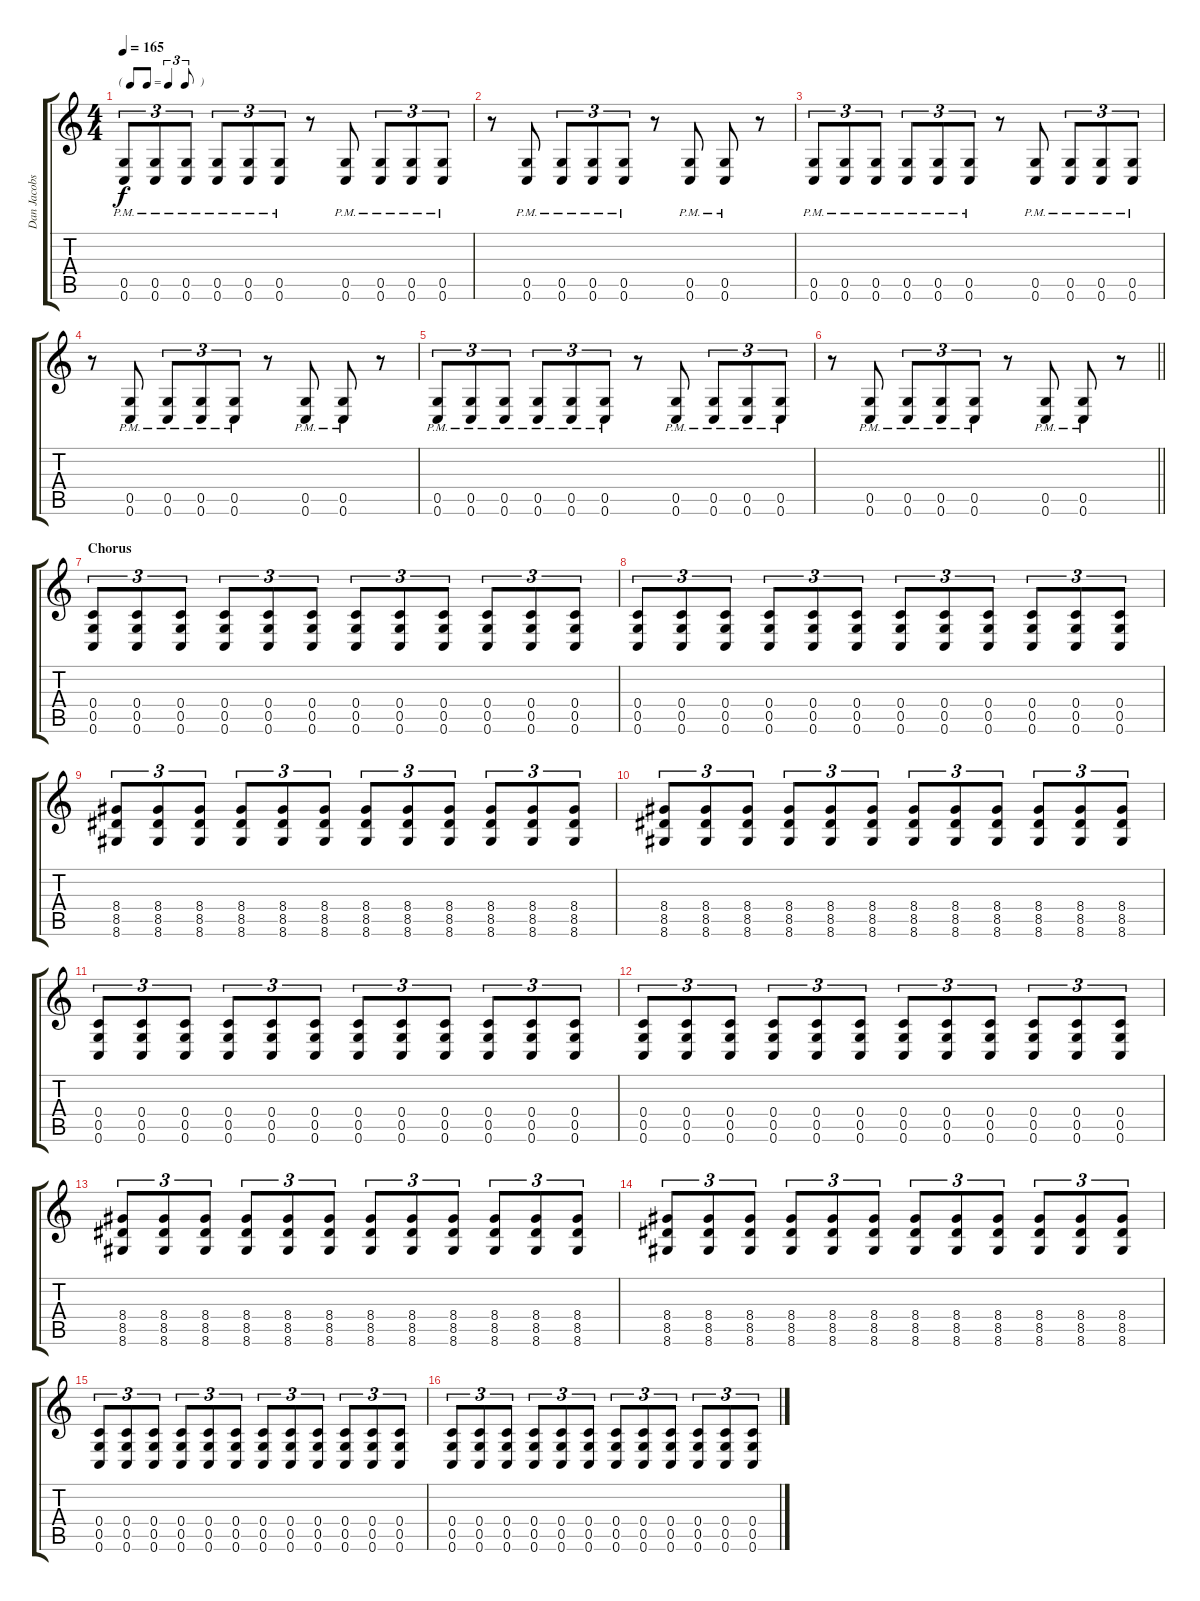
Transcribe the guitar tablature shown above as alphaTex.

\track ("Dan Jacobs" "Dan Jacobs") {instrument distortionguitar}
\staff {score tabs}
\tuning (D4 A3 F3 C3 G2 C2) {hide}
\ts (4 4)
\tf triplet8th
\tempo 165
\clef g2
\ks c
(0.5{pm} 0.6{pm}).8{tu (3 2) dy f} (0.5{pm} 0.6{pm}).8{tu (3 2)} (0.5{pm} 0.6{pm}).8{tu (3 2)} (0.5{pm} 0.6{pm}).8{tu (3 2)} (0.5{pm} 0.6{pm}).8{tu (3 2)} (0.5{pm} 0.6{pm}).8{tu (3 2)} r.8 (0.5{pm} 0.6{pm}).8 (0.5{pm} 0.6{pm}).8{tu (3 2)} (0.5{pm} 0.6{pm}).8{tu (3 2)} (0.5{pm} 0.6{pm}).8{tu (3 2)} |
r.8 (0.5{pm} 0.6{pm}).8 (0.5{pm} 0.6{pm}).8{tu (3 2)} (0.5{pm} 0.6{pm}).8{tu (3 2)} (0.5{pm} 0.6{pm}).8{tu (3 2)} r.8 (0.5{pm} 0.6{pm}).8 (0.5{pm} 0.6{pm}).8 r.8 |
(0.5{pm} 0.6{pm}).8{tu (3 2)} (0.5{pm} 0.6{pm}).8{tu (3 2)} (0.5{pm} 0.6{pm}).8{tu (3 2)} (0.5{pm} 0.6{pm}).8{tu (3 2)} (0.5{pm} 0.6{pm}).8{tu (3 2)} (0.5{pm} 0.6{pm}).8{tu (3 2)} r.8 (0.5{pm} 0.6{pm}).8 (0.5{pm} 0.6{pm}).8{tu (3 2)} (0.5{pm} 0.6{pm}).8{tu (3 2)} (0.5{pm} 0.6{pm}).8{tu (3 2)} |
r.8 (0.5{pm} 0.6{pm}).8 (0.5{pm} 0.6{pm}).8{tu (3 2)} (0.5{pm} 0.6{pm}).8{tu (3 2)} (0.5{pm} 0.6{pm}).8{tu (3 2)} r.8 (0.5{pm} 0.6{pm}).8 (0.5{pm} 0.6{pm}).8 r.8 |
(0.5{pm} 0.6{pm}).8{tu (3 2)} (0.5{pm} 0.6{pm}).8{tu (3 2)} (0.5{pm} 0.6{pm}).8{tu (3 2)} (0.5{pm} 0.6{pm}).8{tu (3 2)} (0.5{pm} 0.6{pm}).8{tu (3 2)} (0.5{pm} 0.6{pm}).8{tu (3 2)} r.8 (0.5{pm} 0.6{pm}).8 (0.5{pm} 0.6{pm}).8{tu (3 2)} (0.5{pm} 0.6{pm}).8{tu (3 2)} (0.5{pm} 0.6{pm}).8{tu (3 2)} |
\barLineRight lightlight
r.8 (0.5{pm} 0.6{pm}).8 (0.5{pm} 0.6{pm}).8{tu (3 2)} (0.5{pm} 0.6{pm}).8{tu (3 2)} (0.5{pm} 0.6{pm}).8{tu (3 2)} r.8 (0.5{pm} 0.6{pm}).8 (0.5{pm} 0.6{pm}).8 r.8 |
\section ("" "Chorus")
(0.4 0.5 0.6).8{tu (3 2)} (0.4 0.5 0.6).8{tu (3 2)} (0.4 0.5 0.6).8{tu (3 2)} (0.4 0.5 0.6).8{tu (3 2)} (0.4 0.5 0.6).8{tu (3 2)} (0.4 0.5 0.6).8{tu (3 2)} (0.4 0.5 0.6).8{tu (3 2)} (0.4 0.5 0.6).8{tu (3 2)} (0.4 0.5 0.6).8{tu (3 2)} (0.4 0.5 0.6).8{tu (3 2)} (0.4 0.5 0.6).8{tu (3 2)} (0.4 0.5 0.6).8{tu (3 2)} |
(0.4 0.5 0.6).8{tu (3 2)} (0.4 0.5 0.6).8{tu (3 2)} (0.4 0.5 0.6).8{tu (3 2)} (0.4 0.5 0.6).8{tu (3 2)} (0.4 0.5 0.6).8{tu (3 2)} (0.4 0.5 0.6).8{tu (3 2)} (0.4 0.5 0.6).8{tu (3 2)} (0.4 0.5 0.6).8{tu (3 2)} (0.4 0.5 0.6).8{tu (3 2)} (0.4 0.5 0.6).8{tu (3 2)} (0.4 0.5 0.6).8{tu (3 2)} (0.4 0.5 0.6).8{tu (3 2)} |
(8.4 8.5 8.6).8{tu (3 2)} (8.4 8.5 8.6).8{tu (3 2)} (8.4 8.5 8.6).8{tu (3 2)} (8.4 8.5 8.6).8{tu (3 2)} (8.4 8.5 8.6).8{tu (3 2)} (8.4 8.5 8.6).8{tu (3 2)} (8.4 8.5 8.6).8{tu (3 2)} (8.4 8.5 8.6).8{tu (3 2)} (8.4 8.5 8.6).8{tu (3 2)} (8.4 8.5 8.6).8{tu (3 2)} (8.4 8.5 8.6).8{tu (3 2)} (8.4 8.5 8.6).8{tu (3 2)} |
(8.4 8.5 8.6).8{tu (3 2)} (8.4 8.5 8.6).8{tu (3 2)} (8.4 8.5 8.6).8{tu (3 2)} (8.4 8.5 8.6).8{tu (3 2)} (8.4 8.5 8.6).8{tu (3 2)} (8.4 8.5 8.6).8{tu (3 2)} (8.4 8.5 8.6).8{tu (3 2)} (8.4 8.5 8.6).8{tu (3 2)} (8.4 8.5 8.6).8{tu (3 2)} (8.4 8.5 8.6).8{tu (3 2)} (8.4 8.5 8.6).8{tu (3 2)} (8.4 8.5 8.6).8{tu (3 2)} |
(0.4 0.5 0.6).8{tu (3 2)} (0.4 0.5 0.6).8{tu (3 2)} (0.4 0.5 0.6).8{tu (3 2)} (0.4 0.5 0.6).8{tu (3 2)} (0.4 0.5 0.6).8{tu (3 2)} (0.4 0.5 0.6).8{tu (3 2)} (0.4 0.5 0.6).8{tu (3 2)} (0.4 0.5 0.6).8{tu (3 2)} (0.4 0.5 0.6).8{tu (3 2)} (0.4 0.5 0.6).8{tu (3 2)} (0.4 0.5 0.6).8{tu (3 2)} (0.4 0.5 0.6).8{tu (3 2)} |
(0.4 0.5 0.6).8{tu (3 2)} (0.4 0.5 0.6).8{tu (3 2)} (0.4 0.5 0.6).8{tu (3 2)} (0.4 0.5 0.6).8{tu (3 2)} (0.4 0.5 0.6).8{tu (3 2)} (0.4 0.5 0.6).8{tu (3 2)} (0.4 0.5 0.6).8{tu (3 2)} (0.4 0.5 0.6).8{tu (3 2)} (0.4 0.5 0.6).8{tu (3 2)} (0.4 0.5 0.6).8{tu (3 2)} (0.4 0.5 0.6).8{tu (3 2)} (0.4 0.5 0.6).8{tu (3 2)} |
(8.4 8.5 8.6).8{tu (3 2)} (8.4 8.5 8.6).8{tu (3 2)} (8.4 8.5 8.6).8{tu (3 2)} (8.4 8.5 8.6).8{tu (3 2)} (8.4 8.5 8.6).8{tu (3 2)} (8.4 8.5 8.6).8{tu (3 2)} (8.4 8.5 8.6).8{tu (3 2)} (8.4 8.5 8.6).8{tu (3 2)} (8.4 8.5 8.6).8{tu (3 2)} (8.4 8.5 8.6).8{tu (3 2)} (8.4 8.5 8.6).8{tu (3 2)} (8.4 8.5 8.6).8{tu (3 2)} |
(8.4 8.5 8.6).8{tu (3 2)} (8.4 8.5 8.6).8{tu (3 2)} (8.4 8.5 8.6).8{tu (3 2)} (8.4 8.5 8.6).8{tu (3 2)} (8.4 8.5 8.6).8{tu (3 2)} (8.4 8.5 8.6).8{tu (3 2)} (8.4 8.5 8.6).8{tu (3 2)} (8.4 8.5 8.6).8{tu (3 2)} (8.4 8.5 8.6).8{tu (3 2)} (8.4 8.5 8.6).8{tu (3 2)} (8.4 8.5 8.6).8{tu (3 2)} (8.4 8.5 8.6).8{tu (3 2)} |
(0.4 0.5 0.6).8{tu (3 2)} (0.4 0.5 0.6).8{tu (3 2)} (0.4 0.5 0.6).8{tu (3 2)} (0.4 0.5 0.6).8{tu (3 2)} (0.4 0.5 0.6).8{tu (3 2)} (0.4 0.5 0.6).8{tu (3 2)} (0.4 0.5 0.6).8{tu (3 2)} (0.4 0.5 0.6).8{tu (3 2)} (0.4 0.5 0.6).8{tu (3 2)} (0.4 0.5 0.6).8{tu (3 2)} (0.4 0.5 0.6).8{tu (3 2)} (0.4 0.5 0.6).8{tu (3 2)} |
(0.4 0.5 0.6).8{tu (3 2)} (0.4 0.5 0.6).8{tu (3 2)} (0.4 0.5 0.6).8{tu (3 2)} (0.4 0.5 0.6).8{tu (3 2)} (0.4 0.5 0.6).8{tu (3 2)} (0.4 0.5 0.6).8{tu (3 2)} (0.4 0.5 0.6).8{tu (3 2)} (0.4 0.5 0.6).8{tu (3 2)} (0.4 0.5 0.6).8{tu (3 2)} (0.4 0.5 0.6).8{tu (3 2)} (0.4 0.5 0.6).8{tu (3 2)} (0.4 0.5 0.6).8{tu (3 2)}
